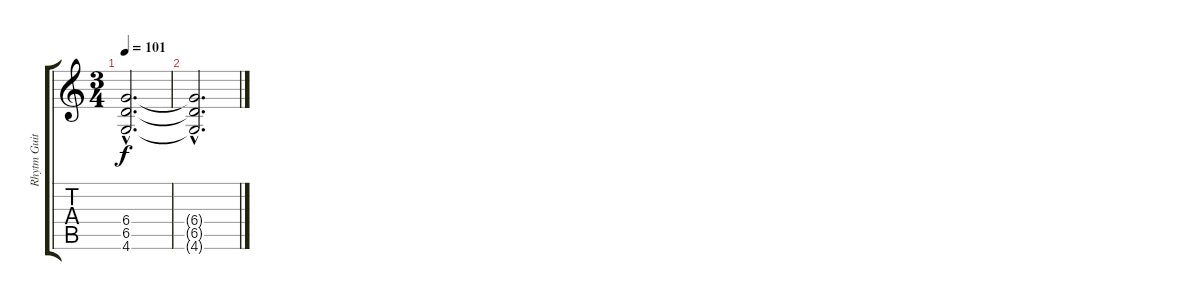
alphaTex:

\track ("Rhytm Guitar" "Rhytm Guit") {instrument distortionguitar}
\staff {score tabs}
\tuning (Eb4 Bb3 Gb3 Db3 Ab2 Eb2) {hide}
\ts (3 4)
\tempo 101
\clef g2
\ks c
(6.4{hac} 6.5{hac} 4.6{hac}).2{d dy f} |
(6.4{hac t} 6.5{hac t} 4.6{hac t}).2{d}
